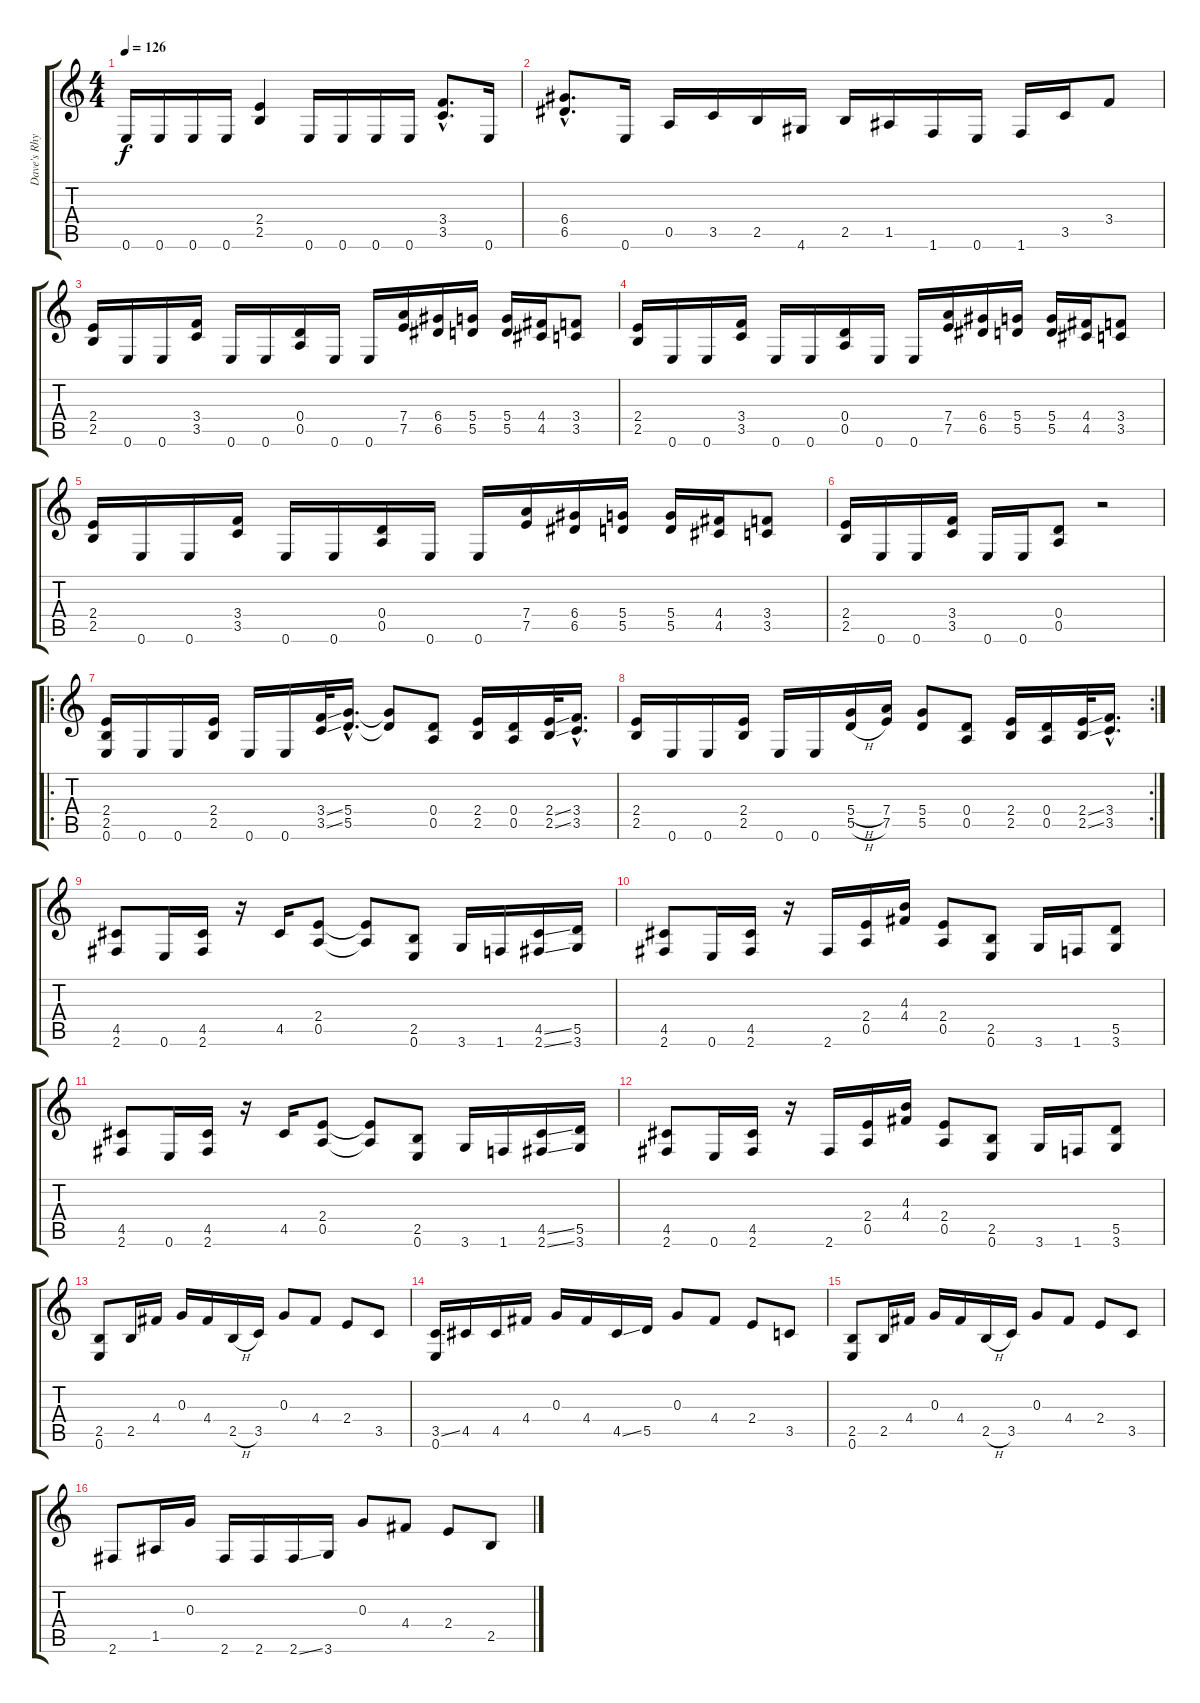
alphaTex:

\track ("Dave's Rhy." "Dave's Rhy") {instrument distortionguitar}
\staff {score tabs}
\tuning (E4 B3 G3 D3 A2 E2) {hide}
\ts (4 4)
\tempo 126
\clef g2
\ks c
0.6.16{dy f} 0.6.16 0.6.16 0.6.16 (2.4 2.5).4 0.6.16 0.6.16 0.6.16 0.6.16 (3.4{hac} 3.5{hac}).8{d} 0.6.16 |
(6.4{hac} 6.5{hac}).8{d} 0.6.16 0.5.16 3.5.16 2.5.16 4.6.16 2.5.16 1.5.16 1.6.16 0.6.16 1.6.16 3.5.16 3.4.8 |
(2.4 2.5).16 0.6.16 0.6.16 (3.4 3.5).16 0.6.16 0.6.16 (0.4 0.5).16 0.6.16 0.6.16 (7.4 7.5).16 (6.4 6.5).16 (5.4 5.5).16 (5.4 5.5).16 (4.4 4.5).16 (3.4 3.5).8 |
(2.4 2.5).16 0.6.16 0.6.16 (3.4 3.5).16 0.6.16 0.6.16 (0.4 0.5).16 0.6.16 0.6.16 (7.4 7.5).16 (6.4 6.5).16 (5.4 5.5).16 (5.4 5.5).16 (4.4 4.5).16 (3.4 3.5).8 |
(2.4 2.5).16 0.6.16 0.6.16 (3.4 3.5).16 0.6.16 0.6.16 (0.4 0.5).16 0.6.16 0.6.16 (7.4 7.5).16 (6.4 6.5).16 (5.4 5.5).16 (5.4 5.5).16 (4.4 4.5).16 (3.4 3.5).8 |
(2.4 2.5).16 0.6.16 0.6.16 (3.4 3.5).16 0.6.16 0.6.16 (0.4 0.5).8 r.2 |
\ro
(2.4 2.5 0.6).16 0.6.16 0.6.16 (2.4 2.5).16 0.6.16 0.6.16 (3.4{ss} 3.5{ss}).32 (5.4{hac} 5.5{hac}).16{d} (5.4{t} 5.5{t}).8 (0.4 0.5).8 (2.4 2.5).16 (0.4 0.5).16 (2.4{ss} 2.5{ss}).32 (3.4{hac} 3.5{hac}).16{d} |
\rc 2
(2.4 2.5).16 0.6.16 0.6.16 (2.4 2.5).16 0.6.16 0.6.16 (5.4{h} 5.5{h}).16 (7.4 7.5).16 (5.4 5.5).8 (0.4 0.5).8 (2.4 2.5).16 (0.4 0.5).16 (2.4{ss} 2.5{ss}).32 (3.4{hac} 3.5{hac}).16{d} |
(4.5 2.6).8 0.6.16 (4.5 2.6).16 r.16 4.5.16 (2.4 0.5).8 (2.4{t} 0.5{t}).8 (2.5 0.6).8 3.6.16 1.6.16 (4.5{ss} 2.6{ss}).16 (5.5 3.6).16 |
(4.5 2.6).8 0.6.16 (4.5 2.6).16 r.16 2.6.16 (2.4 0.5).16 (4.3 4.4).16 (2.4 0.5).8 (2.5 0.6).8 3.6.16 1.6.16 (5.5 3.6).8 |
(4.5 2.6).8 0.6.16 (4.5 2.6).16 r.16 4.5.16 (2.4 0.5).8 (2.4{t} 0.5{t}).8 (2.5 0.6).8 3.6.16 1.6.16 (4.5{ss} 2.6{ss}).16 (5.5 3.6).16 |
(4.5 2.6).8 0.6.16 (4.5 2.6).16 r.16 2.6.16 (2.4 0.5).16 (4.3 4.4).16 (2.4 0.5).8 (2.5 0.6).8 3.6.16 1.6.16 (5.5 3.6).8 |
(2.5 0.6).8 2.5.16 4.4.16 0.3.16 4.4.16 2.5{h}.16 3.5.16 0.3.8 4.4.8 2.4.8 3.5.8 |
(3.5{ss} 0.6).16 4.5.16 4.5.16 4.4.16 0.3.16 4.4.16 4.5{ss}.16 5.5.16 0.3.8 4.4.8 2.4.8 3.5.8 |
(2.5 0.6).8 2.5.16 4.4.16 0.3.16 4.4.16 2.5{h}.16 3.5.16 0.3.8 4.4.8 2.4.8 3.5.8 |
2.6.8 1.5.16 0.3.16 2.6.16 2.6.16 2.6{ss}.16 3.6.16 0.3.8 4.4.8 2.4.8 2.5.8
